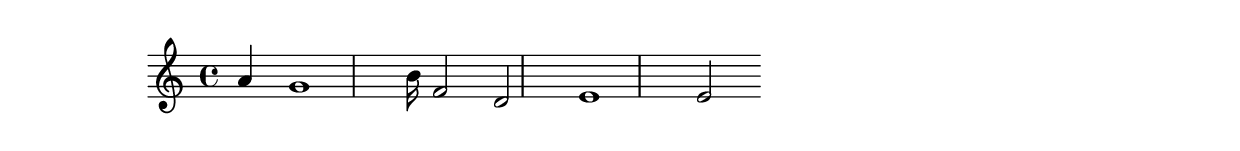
%{
Welcome to LilyPond
===================

Congratulations, LilyPond has been installed successfully.

Now to take it for the first test run.

  1. Save this file

  2. Select

       Compile > Typeset file

  from the menu.

  The file is processed, and

  3.  The PDF viewer will pop up. Click one of the noteheads.


That's it.  For more information, visit http://lilypond.org .

%}

\version "2.20.0"  % necessary for upgrading to future LilyPond versions.

\relative {
a'4 g1 b16 f2 d2 e1 e2 
}
